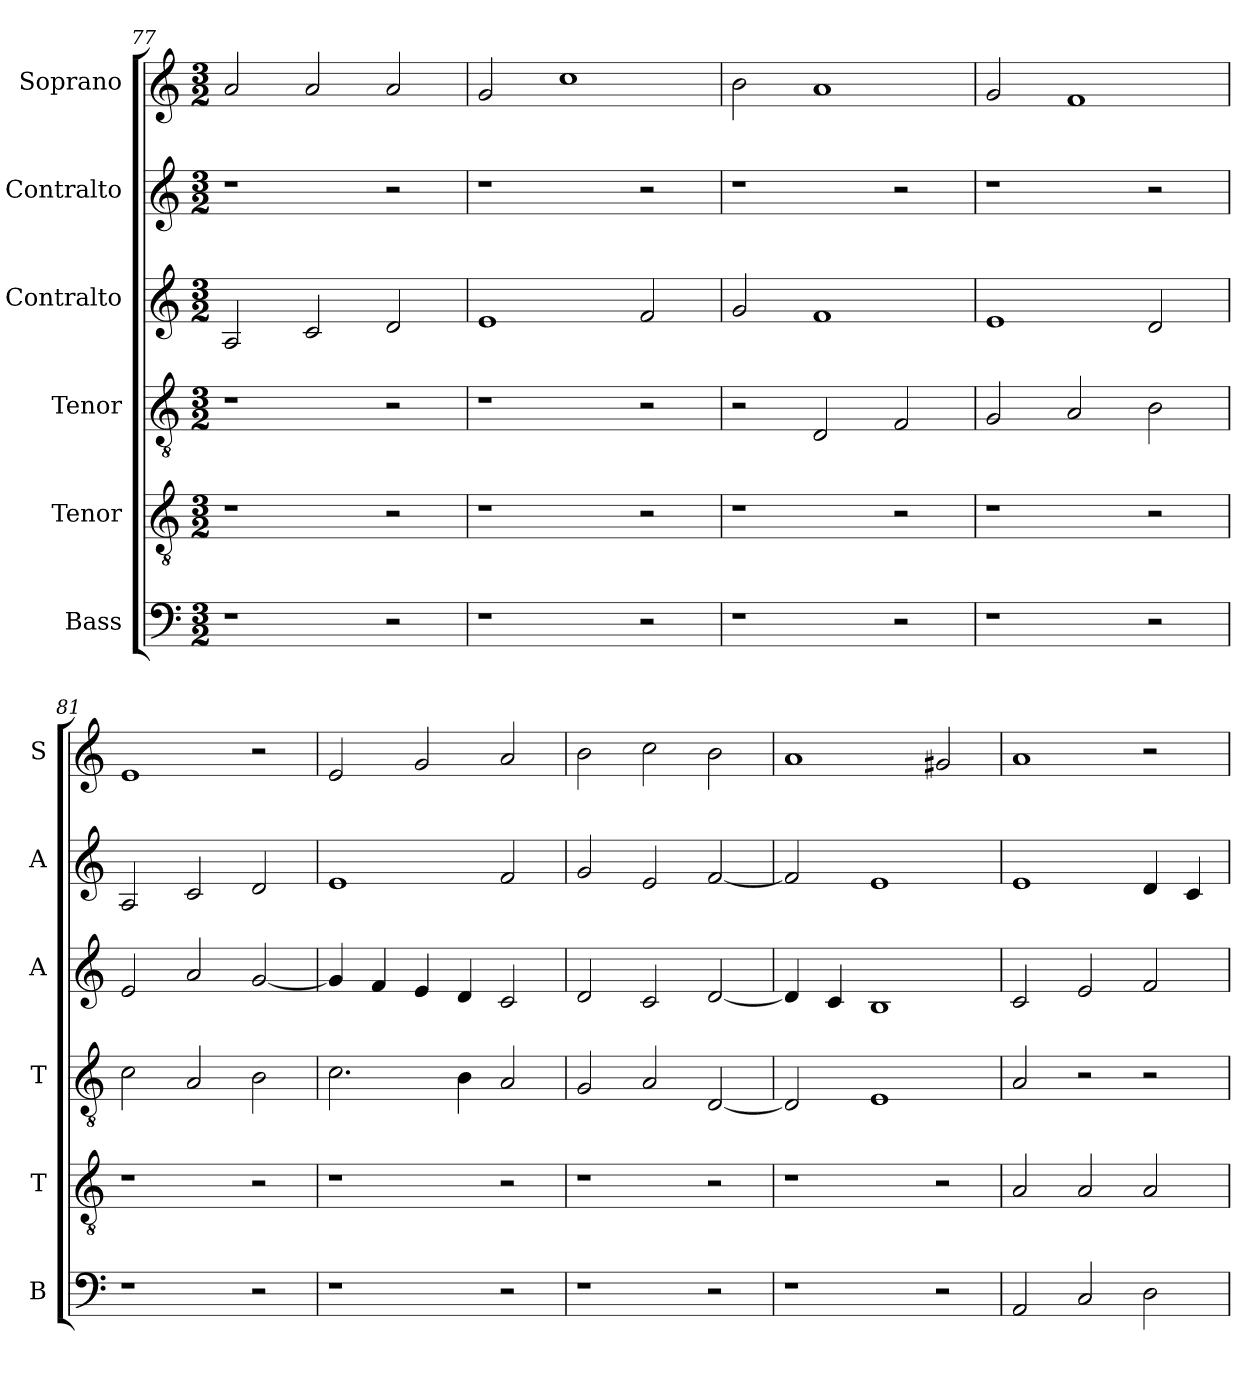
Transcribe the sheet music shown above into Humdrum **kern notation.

**kern	**kern	**kern	**kern	**kern	**kern
*part6	*part5	*part4	*part3	*part2	*part1
*staff6	*staff5	*staff4	*staff3	*staff2	*staff1
*I"Bass	*I"Tenor	*I"Tenor	*I"Contralto	*I"Contralto	*I"Soprano
*I'B	*I'T	*I'T	*I'A	*I'A	*I'S
*clefF4	*clefGv2	*clefGv2	*clefG2	*clefG2	*clefG2
*k[]	*k[]	*k[]	*k[]	*k[]	*k[]
*A:aeo	*A:aeo	*A:aeo	*A:aeo	*A:aeo	*A:aeo
*M3/2	*M3/2	*M3/2	*M3/2	*M3/2	*M3/2
=77	=77	=77	=77	=77	=77
1r	1r	1r	2A	1r	2a
.	.	.	2c	.	2a
2r	2r	2r	2d	2r	2a
=78	=78	=78	=78	=78	=78
1r	1r	1r	1e	1r	2g
.	.	.	.	.	1cc
2r	2r	2r	2f	2r	.
=79	=79	=79	=79	=79	=79
1r	1r	2r	2g	1r	2b
.	.	2D	1f	.	1a
2r	2r	2F	.	2r	.
=80	=80	=80	=80	=80	=80
1r	1r	2G	1e	1r	2g
.	.	2A	.	.	1f
2r	2r	2B	2d	2r	.
=81	=81	=81	=81	=81	=81
1r	1r	2c	2e	2A	1e
.	.	2A	2a	2c	.
2r	2r	2B	[2g	2d	2r
=82	=82	=82	=82	=82	=82
1r	1r	2.c	4g]	1e	2e
.	.	.	4f	.	.
.	.	.	4e	.	2g
.	.	4B	4d	.	.
2r	2r	2A	2c	2f	2a
=83	=83	=83	=83	=83	=83
1r	1r	2G	2d	2g	2b
.	.	2A	2c	2e	2cc
2r	2r	[2D	[2d	[2f	2b
=84	=84	=84	=84	=84	=84
1r	1r	2D]	4d]	2f]	1a
.	.	.	4c	.	.
.	.	1E	1B	1e	.
2r	2r	.	.	.	2g#X
=85	=85	=85	=85	=85	=85
2AA	2A	2A	2c	1e	1a
2C	2A	2r	2e	.	.
2D	2A	2r	2f	4d	2r
.	.	.	.	4c	.
=	=	=	=	=	=
*-	*-	*-	*-	*-	*-
